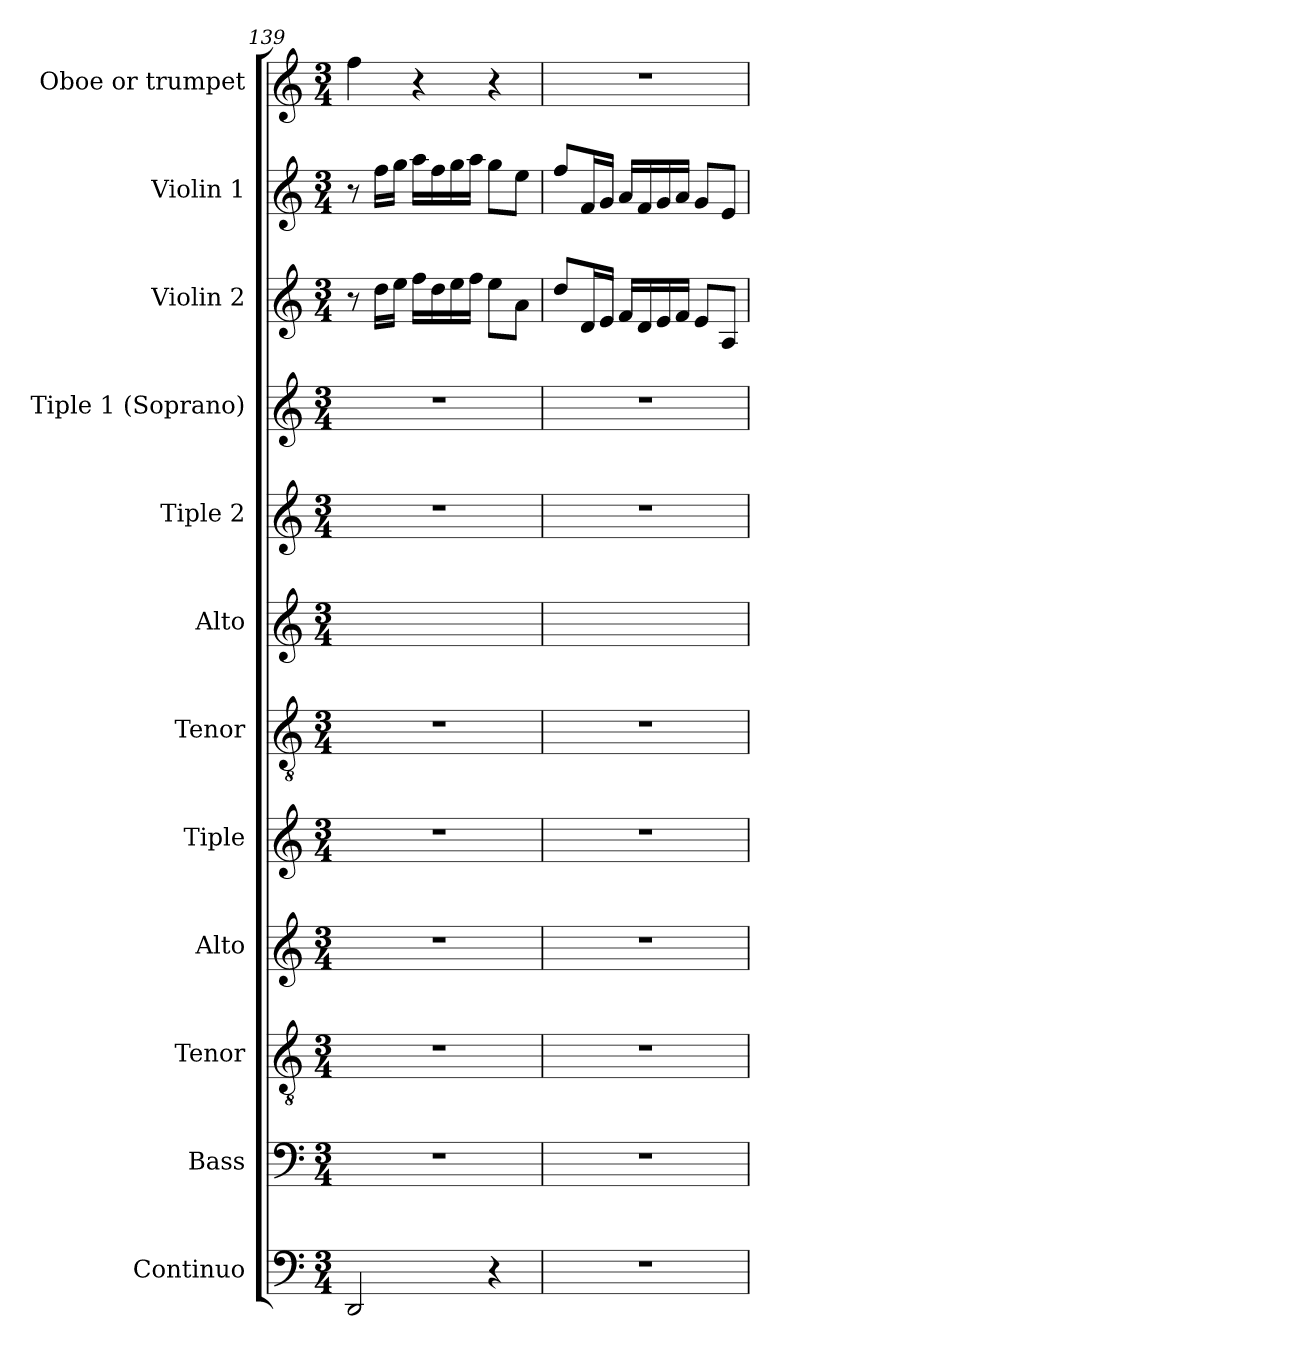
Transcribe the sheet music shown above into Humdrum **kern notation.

**kern	**kern	**kern	**kern	**kern	**kern	**kern	**kern	**kern	**kern	**kern	**kern
*part12	*part11	*part10	*part9	*part8	*part7	*part6	*part5	*part4	*part3	*part2	*part1
*staff12	*staff11	*staff10	*staff9	*staff8	*staff7	*staff6	*staff5	*staff4	*staff3	*staff2	*staff1
*I"Continuo	*I"Bass	*I"Tenor	*I"Alto	*I"Tiple	*I"Tenor	*I"Alto	*I"Tiple 2	*I"Tiple 1 (Soprano)	*I"Violin 2	*I"Violin 1	*I"Oboe or trumpet
*	*I'B.	*I'T.	*I'A.	*	*I'T.	*I'A.	*	*I'S1.	*I'Vln. 2	*I'Vln. 1	*I'Ob.
*clefF4	*clefF4	*clefGv2	*clefG2	*clefG2	*clefGv2	*clefG2	*clefG2	*clefG2	*clefG2	*clefG2	*clefG2
*	*	*ITrd7c12	*	*	*ITrd7c12	*	*	*	*	*	*
*k[]	*k[]	*k[]	*k[]	*k[]	*k[]	*k[]	*k[]	*k[]	*k[]	*k[]	*k[]
*C:	*C:	*C:	*C:	*C:	*C:	*C:	*C:	*C:	*C:	*C:	*C:
*M3/4	*M3/4	*M3/4	*M3/4	*M3/4	*M3/4	*M3/4	*M3/4	*M3/4	*M3/4	*M3/4	*M3/4
=139	=139	=139	=139	=139	=139	=139	=139	=139	=139	=139	=139
!	!LO:N:vis=1	!LO:N:vis=1	!LO:N:vis=1	!LO:N:vis=1	!LO:N:vis=1	!LO:N:vis=1	!LO:N:vis=1	!LO:N:vis=1	!	!	!
2DDi/	2.r	2.r	2.r	2.r	2.r	2.ryy	2.r	2.r	8r	8r	4ffi\
.	.	.	.	.	.	.	.	.	16ddi\LL	16ffi\LL	.
.	.	.	.	.	.	.	.	.	16eei\JJ	16ggi\JJ	.
.	.	.	.	.	.	.	.	.	16ffi\LL	16aai\LL	4r
.	.	.	.	.	.	.	.	.	16ddi\	16ffi\	.
.	.	.	.	.	.	.	.	.	16eei\	16ggi\	.
.	.	.	.	.	.	.	.	.	16ffi\JJ	16aai\JJ	.
4r	.	.	.	.	.	.	.	.	8eei\L	8ggi\L	4r
.	.	.	.	.	.	.	.	.	8ai\J	8eei\J	.
!!LO:PB:g=z
=140	=140	=140	=140	=140	=140	=140	=140	=140	=140	=140	=140
!LO:N:vis=1	!LO:N:vis=1	!LO:N:vis=1	!LO:N:vis=1	!LO:N:vis=1	!LO:N:vis=1	!LO:N:vis=1	!LO:N:vis=1	!LO:N:vis=1	!	!	!LO:N:vis=1
2.r	2.r	2.r	2.r	2.r	2.r	2.ryy	2.r	2.r	8ddi/L	8ffi/L	2.r
.	.	.	.	.	.	.	.	.	16di/L	16fi/L	.
.	.	.	.	.	.	.	.	.	16ei/JJ	16gi/JJ	.
.	.	.	.	.	.	.	.	.	16fi/LL	16ai/LL	.
.	.	.	.	.	.	.	.	.	16di/	16fi/	.
.	.	.	.	.	.	.	.	.	16ei/	16gi/	.
.	.	.	.	.	.	.	.	.	16fi/JJ	16ai/JJ	.
.	.	.	.	.	.	.	.	.	8ei/L	8gi/L	.
.	.	.	.	.	.	.	.	.	8Ai/J	8ei/J	.
=	=	=	=	=	=	=	=	=	=	=	=
*-	*-	*-	*-	*-	*-	*-	*-	*-	*-	*-	*-
